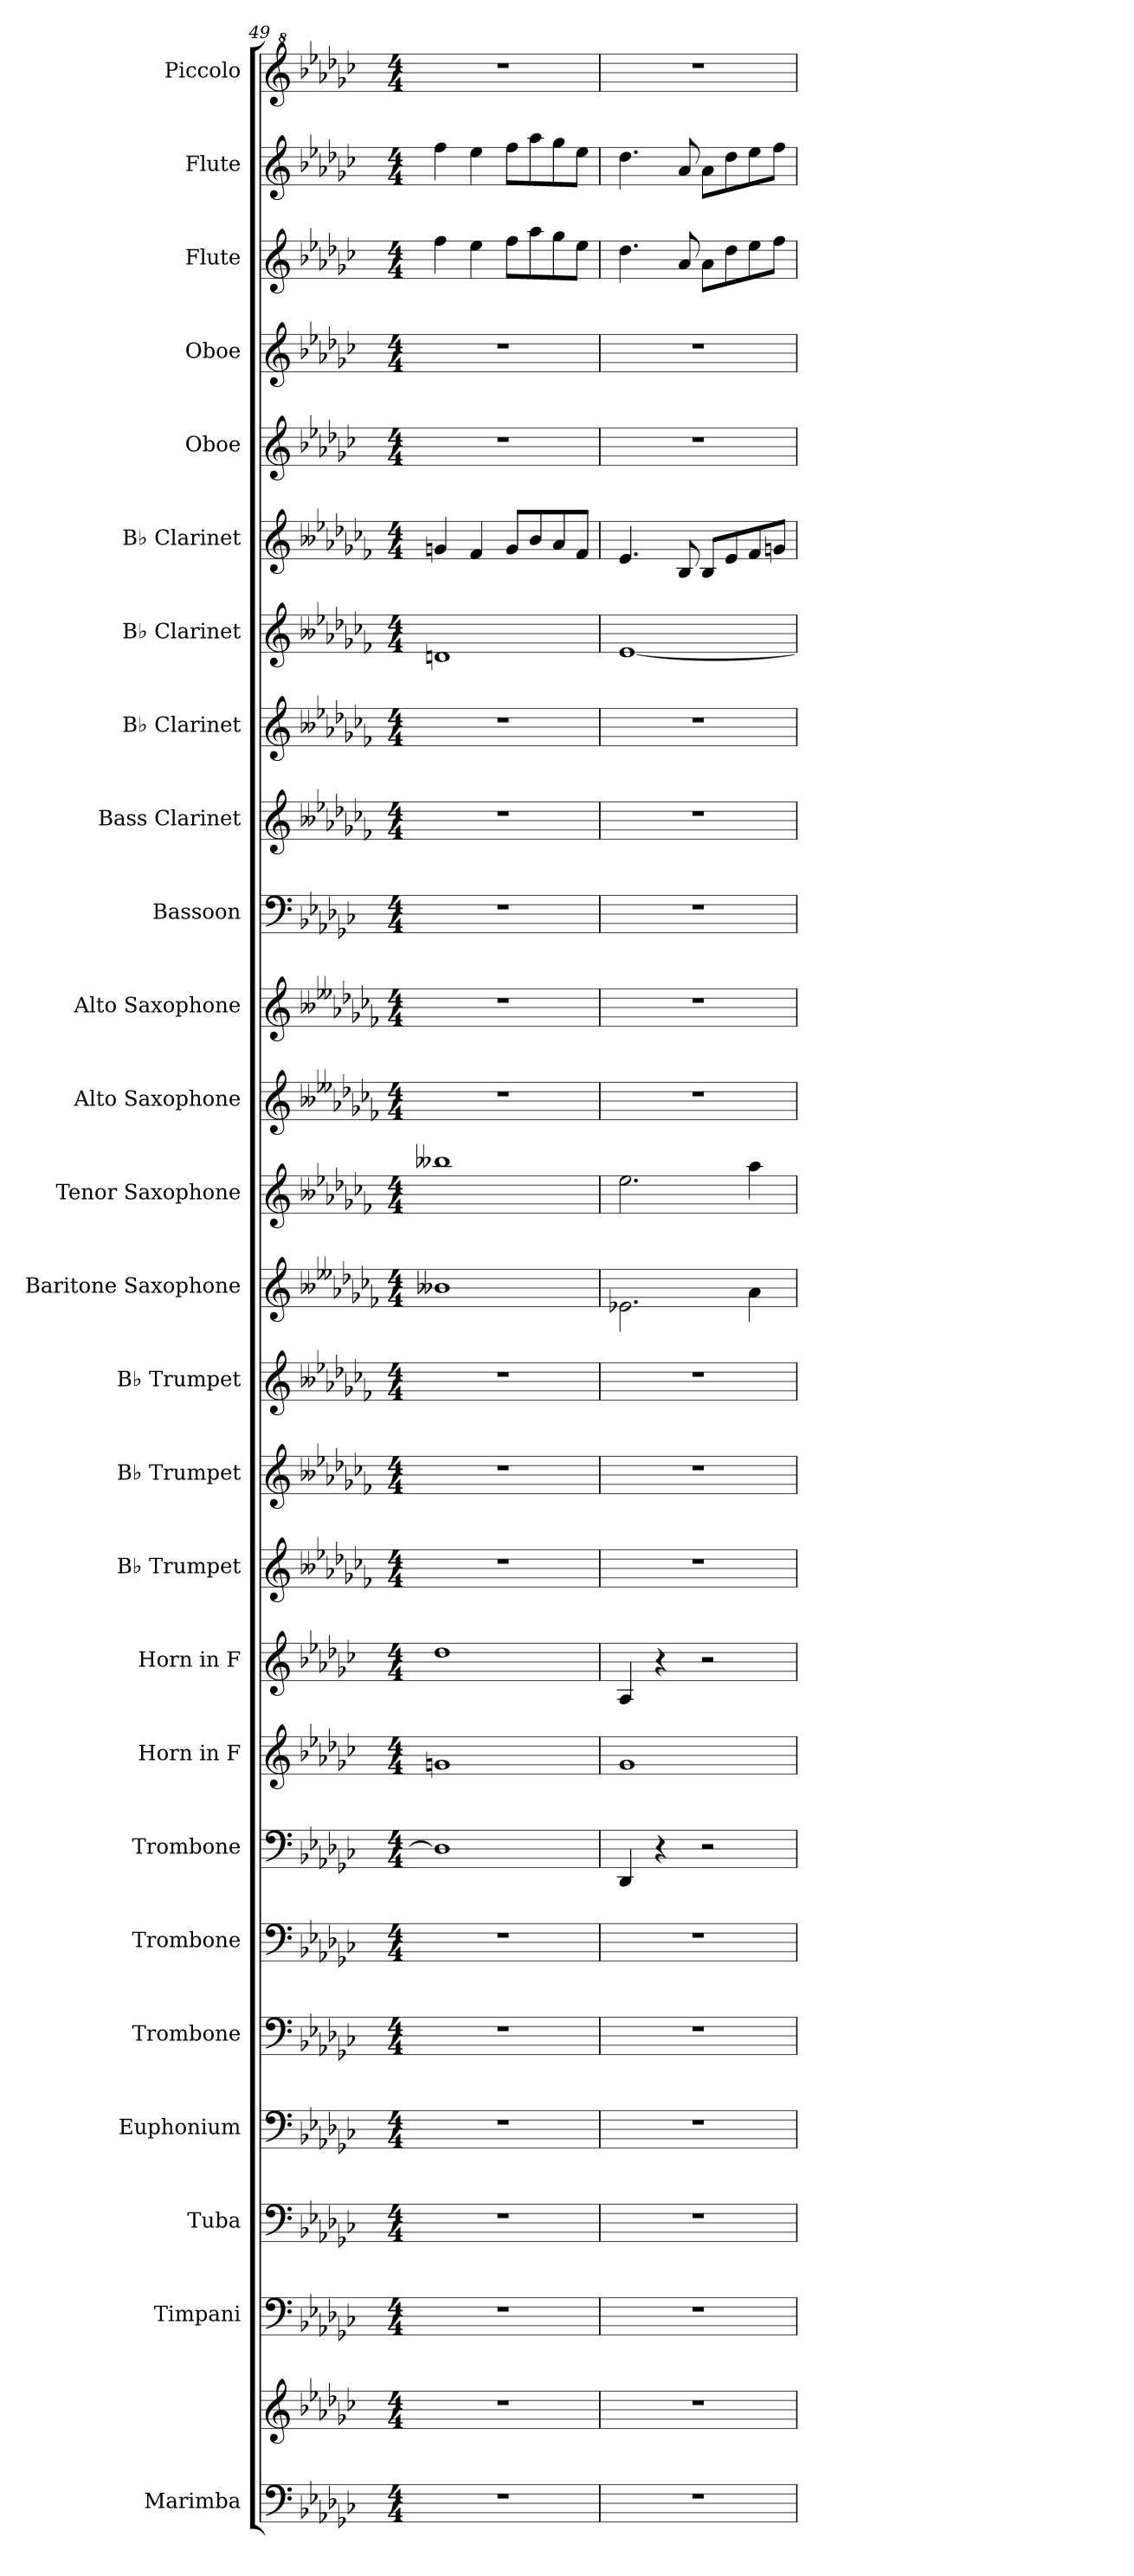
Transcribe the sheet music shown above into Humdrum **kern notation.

**kern	**kern	**kern	**kern	**kern	**kern	**kern	**kern	**kern	**kern	**kern	**kern	**kern	**kern	**kern	**kern	**kern	**kern	**kern	**kern	**kern	**kern	**kern	**kern	**kern	**kern	**kern
*part26	*part26	*part25	*part24	*part23	*part22	*part21	*part20	*part19	*part18	*part17	*part16	*part15	*part14	*part13	*part12	*part11	*part10	*part9	*part8	*part7	*part6	*part5	*part4	*part3	*part2	*part1
*staff27	*staff26	*staff25	*staff24	*staff23	*staff22	*staff21	*staff20	*staff19	*staff18	*staff17	*staff16	*staff15	*staff14	*staff13	*staff12	*staff11	*staff10	*staff9	*staff8	*staff7	*staff6	*staff5	*staff4	*staff3	*staff2	*staff1
*I"Marimba	*	*I"Timpani	*I"Tuba	*I"Euphonium	*I"Trombone	*I"Trombone	*I"Trombone	*I"Horn in F	*I"Horn in F	*I"B♭ Trumpet	*I"B♭ Trumpet	*I"B♭ Trumpet	*I"Baritone Saxophone	*I"Tenor Saxophone	*I"Alto Saxophone	*I"Alto Saxophone	*I"Bassoon	*I"Bass Clarinet	*I"B♭ Clarinet	*I"B♭ Clarinet	*I"B♭ Clarinet	*I"Oboe	*I"Oboe	*I"Flute	*I"Flute	*I"Piccolo
*I'Mrm.	*	*I'Timp.	*I'Tba.	*I'Euph.	*I'Tbn.	*I'Tbn.	*I'Tbn.	*	*	*I'B♭ Tpt.	*I'B♭ Tpt.	*I'B♭ Tpt.	*I'Bar. Sax.	*I'T. Sax.	*I'A. Sax.	*I'A. Sax.	*I'Bsn.	*I'B. Cl.	*I'B♭ Cl.	*I'B♭ Cl.	*I'B♭ Cl.	*I'Ob.	*I'Ob.	*I'Fl.	*I'Fl.	*I'Picc.
*clefF4	*clefG2	*clefF4	*clefF4	*clefF4	*clefF4	*clefF4	*clefF4	*clefG2	*clefG2	*clefG2	*clefG2	*clefG2	*clefG2	*clefG2	*clefG2	*clefG2	*clefF4	*clefG2	*clefG2	*clefG2	*clefG2	*clefG2	*clefG2	*clefG2	*clefG2	*clefG^2
*	*	*	*	*	*	*	*	*ITrd4c7	*ITrd4c7	*ITrd1c2	*ITrd1c2	*ITrd1c2	*ITrd12c21	*ITrd8c14	*ITrd5c9	*ITrd5c9	*	*ITrd8c14	*ITrd1c2	*ITrd1c2	*ITrd1c2	*	*	*	*	*ITrd-7c-12
*k[b-e-a-d-g-c-]	*k[b-e-a-d-g-c-]	*k[b-e-a-d-g-c-]	*k[b-e-a-d-g-c-]	*k[b-e-a-d-g-c-]	*k[b-e-a-d-g-c-]	*k[b-e-a-d-g-c-]	*k[b-e-a-d-g-c-]	*k[b-e-a-d-g-c-f-]	*k[b-e-a-d-g-c-f-]	*k[b--e-a-d-g-c-f-]	*k[b--e-a-d-g-c-f-]	*k[b--e-a-d-g-c-f-]	*k[b--e--a-d-g-c-f-]	*k[b--e-a-d-g-c-f-]	*k[b--e--a-d-g-c-f-]	*k[b--e--a-d-g-c-f-]	*k[b-e-a-d-g-c-]	*k[b--e-a-d-g-c-f-]	*k[b--e-a-d-g-c-f-]	*k[b--e-a-d-g-c-f-]	*k[b--e-a-d-g-c-f-]	*k[b-e-a-d-g-c-]	*k[b-e-a-d-g-c-]	*k[b-e-a-d-g-c-]	*k[b-e-a-d-g-c-]	*k[b-e-a-d-g-c-]
*M4/4	*M4/4	*M4/4	*M4/4	*M4/4	*M4/4	*M4/4	*M4/4	*M4/4	*M4/4	*M4/4	*M4/4	*M4/4	*M4/4	*M4/4	*M4/4	*M4/4	*M4/4	*M4/4	*M4/4	*M4/4	*M4/4	*M4/4	*M4/4	*M4/4	*M4/4	*M4/4
=49	=49	=49	=49	=49	=49	=49	=49	=49	=49	=49	=49	=49	=49	=49	=49	=49	=49	=49	=49	=49	=49	=49	=49	=49	=49	=49
1r	1r	1r	1r	1r	1r	1r	1D-]	1cn	1g-	1r	1r	1r	1B--	1b--	1r	1r	1r	1r	1r	1cn	4fn/	1r	1r	4ff\	4ff\	1r
.	.	.	.	.	.	.	.	.	.	.	.	.	.	.	.	.	.	.	.	.	4e-/	.	.	4ee-\	4ee-\	.
.	.	.	.	.	.	.	.	.	.	.	.	.	.	.	.	.	.	.	.	.	8f/L	.	.	8ff\L	8ff\L	.
.	.	.	.	.	.	.	.	.	.	.	.	.	.	.	.	.	.	.	.	.	8a-/	.	.	8aa-\	8aa-\	.
.	.	.	.	.	.	.	.	.	.	.	.	.	.	.	.	.	.	.	.	.	8g-/	.	.	8gg-\	8gg-\	.
.	.	.	.	.	.	.	.	.	.	.	.	.	.	.	.	.	.	.	.	.	8e-/J	.	.	8ee-\J	8ee-\J	.
=50	=50	=50	=50	=50	=50	=50	=50	=50	=50	=50	=50	=50	=50	=50	=50	=50	=50	=50	=50	=50	=50	=50	=50	=50	=50	=50
1r	1r	1r	1r	1r	1r	1r	4DD-/	1c-	4D-/	1r	1r	1r	2.E-X\	2.e-\	1r	1r	1r	1r	1r	[1d-	4.d-/	1r	1r	4.dd-\	4.dd-\	1r
.	.	.	.	.	.	.	4r	.	4r	.	.	.	.	.	.	.	.	.	.	.	.	.	.	.	.	.
.	.	.	.	.	.	.	.	.	.	.	.	.	.	.	.	.	.	.	.	.	8A-/	.	.	8a-/	8a-/	.
.	.	.	.	.	.	.	2r	.	2r	.	.	.	.	.	.	.	.	.	.	.	8A-/L	.	.	8a-\L	8a-\L	.
.	.	.	.	.	.	.	.	.	.	.	.	.	.	.	.	.	.	.	.	.	8d-/	.	.	8dd-\	8dd-\	.
.	.	.	.	.	.	.	.	.	.	.	.	.	4A-\	4a-\	.	.	.	.	.	.	8e-/	.	.	8ee-\	8ee-\	.
.	.	.	.	.	.	.	.	.	.	.	.	.	.	.	.	.	.	.	.	.	8fn/J	.	.	8ff\J	8ff\J	.
=	=	=	=	=	=	=	=	=	=	=	=	=	=	=	=	=	=	=	=	=	=	=	=	=	=	=
*-	*-	*-	*-	*-	*-	*-	*-	*-	*-	*-	*-	*-	*-	*-	*-	*-	*-	*-	*-	*-	*-	*-	*-	*-	*-	*-
